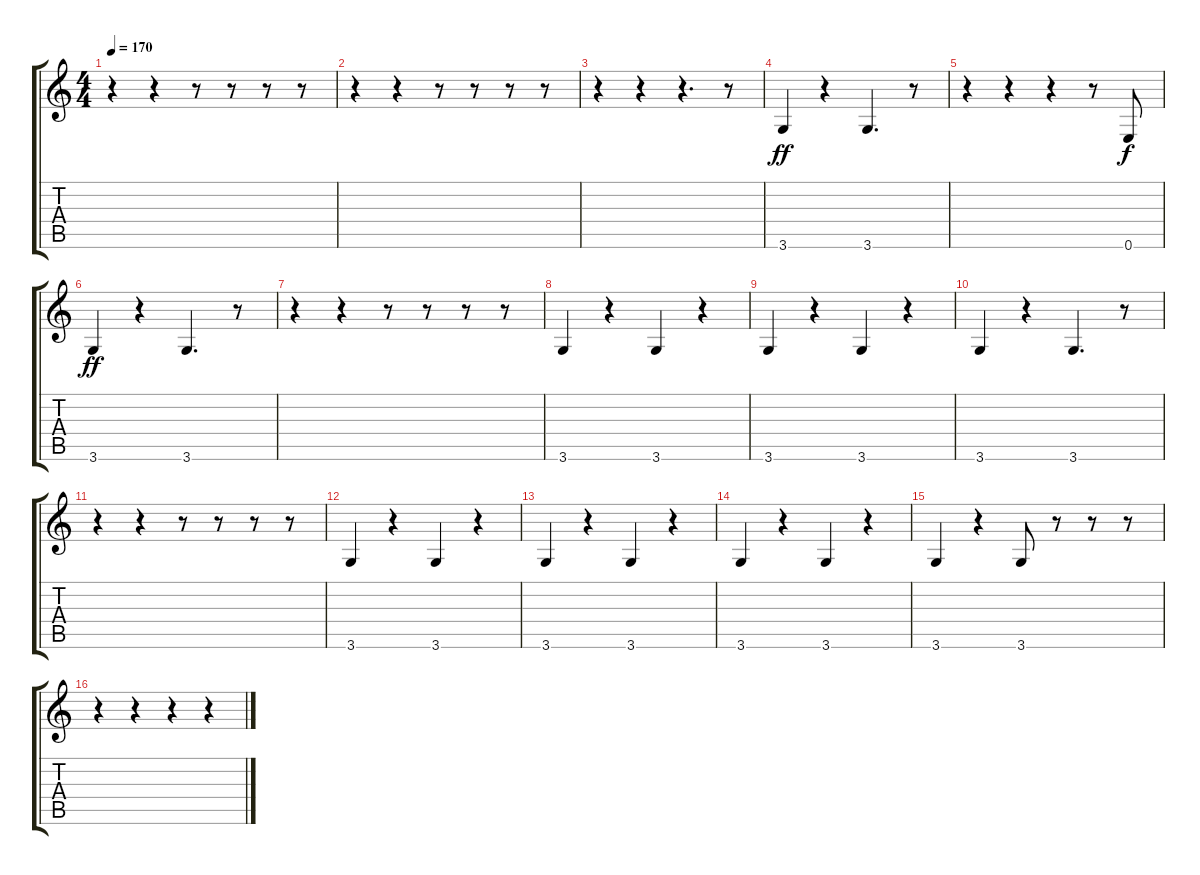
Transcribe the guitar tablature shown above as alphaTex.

\track "" {instrument acousticbass}
\staff {score tabs}
\tuning (E4 B3 G3 D3 A2 E2) {hide}
\ts (4 4)
\tempo 170
\clef g2
\ks c
r.4{dy ff} r.4 r.8 r.8 r.8 r.8 |
r.4 r.4 r.8 r.8 r.8 r.8 |
r.4 r.4 r.4{d} r.8 |
3.6.4 r.4 3.6.4{d} r.8 |
r.4 r.4 r.4 r.8 0.6.8{dy f} |
3.6.4{dy ff} r.4 3.6.4{d} r.8 |
r.4 r.4 r.8 r.8 r.8 r.8 |
3.6.4 r.4 3.6.4 r.4 |
3.6.4 r.4 3.6.4 r.4 |
3.6.4 r.4 3.6.4{d} r.8 |
r.4 r.4 r.8 r.8 r.8 r.8 |
3.6.4 r.4 3.6.4 r.4 |
3.6.4 r.4 3.6.4 r.4 |
3.6.4 r.4 3.6.4 r.4 |
3.6.4 r.4 3.6.8 r.8 r.8 r.8 |
r.4 r.4 r.4 r.4
